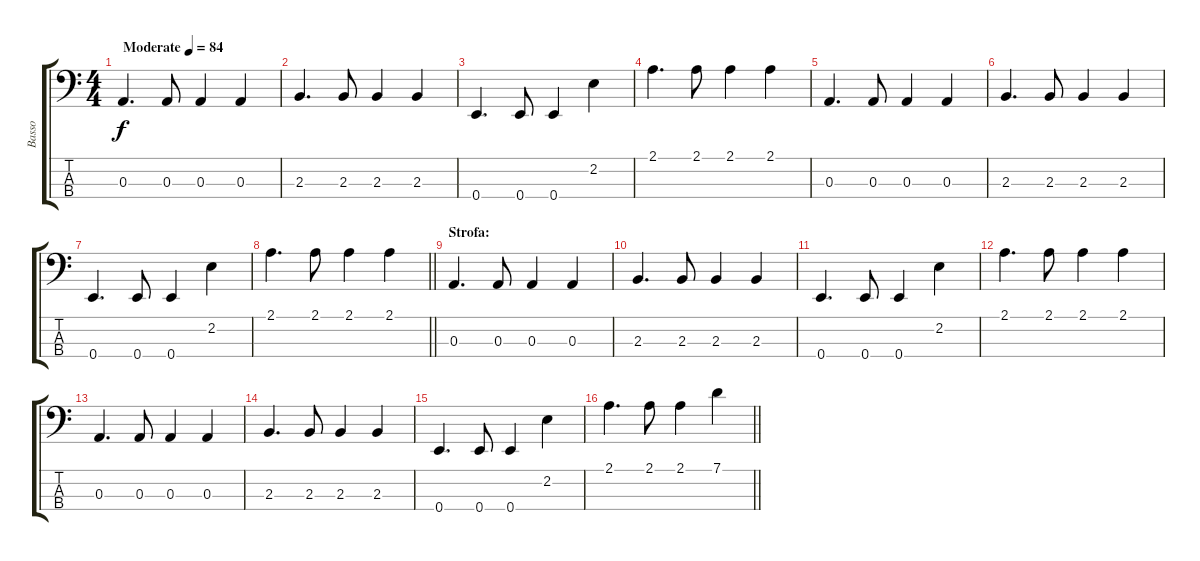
\track ("Basso" "Basso") {instrument electricbassfinger}
\staff {score tabs}
\tuning (G2 D2 A1 E1) {hide}
\ts (4 4)
\tempo (84 "Moderate")
\clef f4
\ks c
0.3.4{d dy f instrument electricbassfinger} 0.3.8 0.3.4 0.3.4 |
2.3.4{d} 2.3.8 2.3.4 2.3.4 |
0.4.4{d} 0.4.8 0.4.4 2.2.4 |
2.1.4{d} 2.1.8 2.1.4 2.1.4 |
0.3.4{d} 0.3.8 0.3.4 0.3.4 |
2.3.4{d} 2.3.8 2.3.4 2.3.4 |
0.4.4{d} 0.4.8 0.4.4 2.2.4 |
\barLineRight lightlight
2.1.4{d} 2.1.8 2.1.4 2.1.4 |
\section ("" "Strofa:")
0.3.4{d} 0.3.8 0.3.4 0.3.4 |
2.3.4{d} 2.3.8 2.3.4 2.3.4 |
0.4.4{d} 0.4.8 0.4.4 2.2.4 |
2.1.4{d} 2.1.8 2.1.4 2.1.4 |
0.3.4{d} 0.3.8 0.3.4 0.3.4 |
2.3.4{d} 2.3.8 2.3.4 2.3.4 |
0.4.4{d} 0.4.8 0.4.4 2.2.4 |
\barLineRight lightlight
2.1.4{d} 2.1.8 2.1.4 7.1.4
